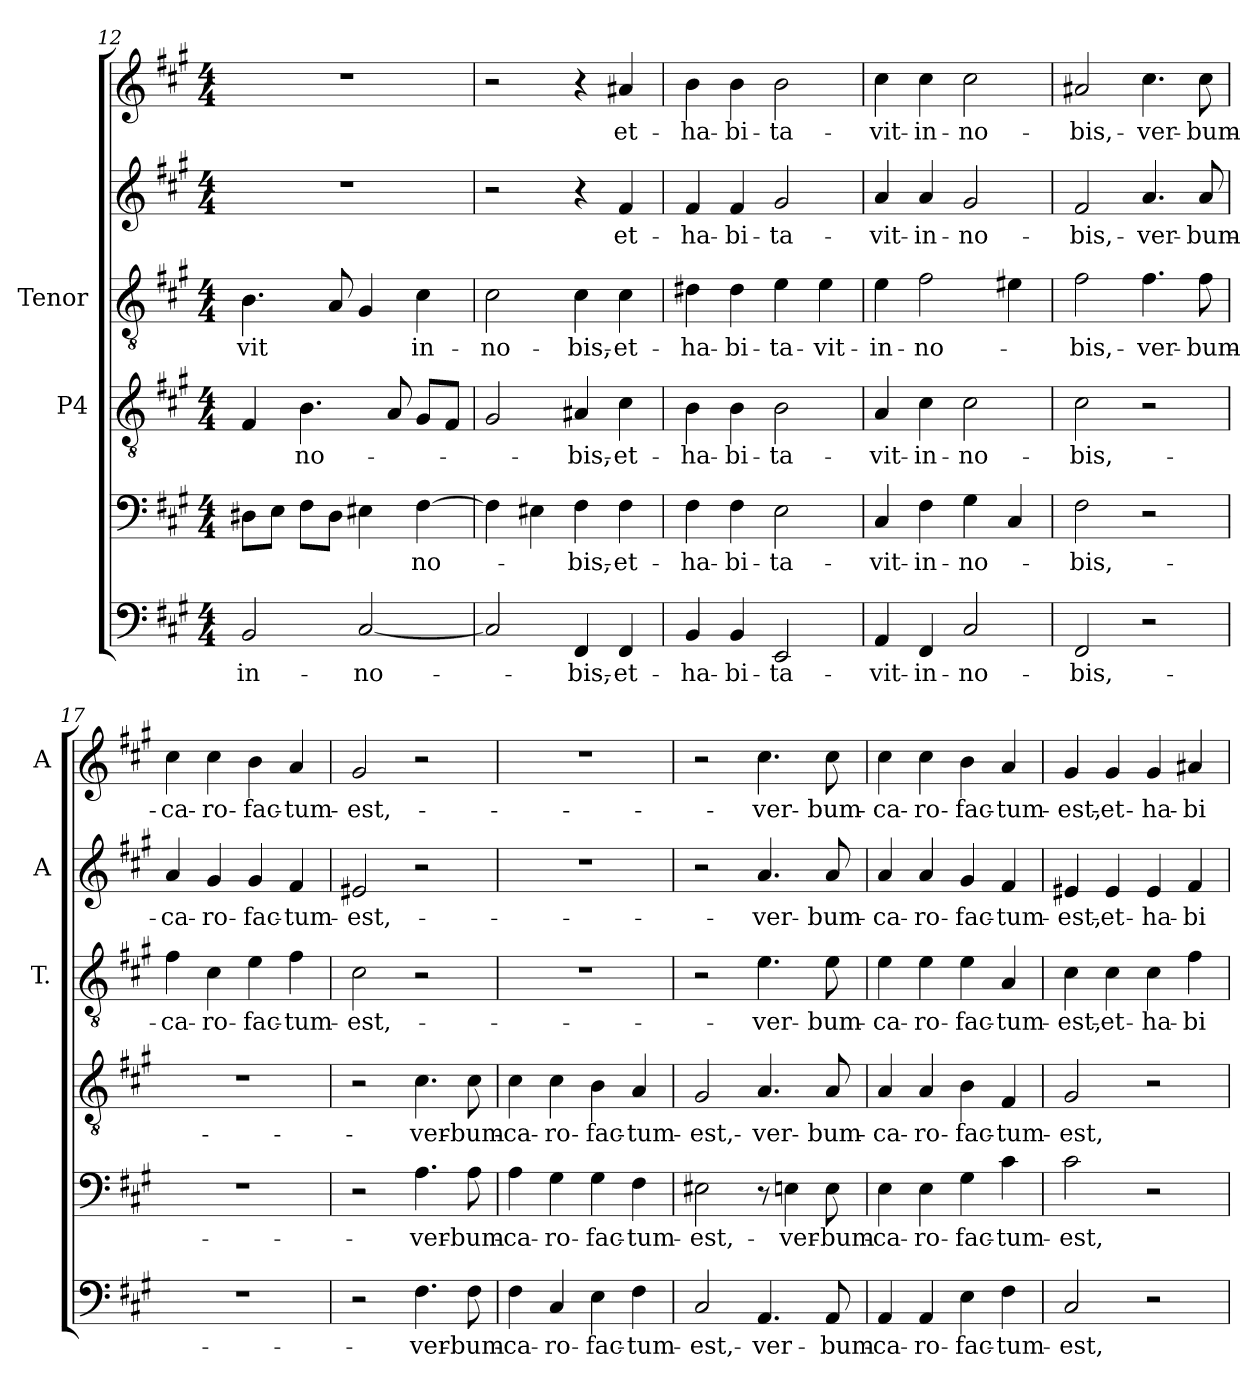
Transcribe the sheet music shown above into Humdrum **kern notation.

**kern	**text	**kern	**text	**kern	**text	**kern	**text	**kern	**text	**kern	**text
*part6	*part6	*part5	*part5	*part4	*part4	*part3	*part3	*part2	*part2	*part1	*part1
*staff6	*staff6	*staff5	*staff5	*staff4	*staff4	*staff3	*staff3	*staff2	*staff2	*staff1	*staff1
*	*	*	*	*I"P4	*	*I"Tenor	*	*	*	*	*
*	*	*	*	*	*	*I'T.	*	*I'A	*	*I'A	*
*clefF4	*	*clefF4	*	*clefGv2	*	*clefGv2	*	*clefG2	*	*clefG2	*
*	*	*	*	*ITrd7c12	*	*ITrd7c12	*	*	*	*	*
*k[f#c#g#]	*	*k[f#c#g#]	*	*k[f#c#g#]	*	*k[f#c#g#]	*	*k[f#c#g#]	*	*k[f#c#g#]	*
*A:	*	*A:	*	*A:	*	*A:	*	*A:	*	*A:	*
*M4/4	*	*M4/4	*	*M4/4	*	*M4/4	*	*M4/4	*	*M4/4	*
=12	=12	=12	=12	=12	=12	=12	=12	=12	=12	=12	=12
!	!LO:LY:b	!	!	!	!	!	!LO:LY:b	!	!	!	!
2BB/	-in-	8D#X\L	.	4FF#/	.	4.BB\	-vit	1r	.	1r	.
.	.	8E\J	.	.	.	.	.	.	.	.	.
!	!	!	!	!	!LO:LY:b	!	!	!	!	!	!
.	.	8F#\L	.	4.BB\	no-	.	.	.	.	.	.
.	.	8D#\J	.	.	.	8AA/	.	.	.	.	.
!	!LO:LY:b	!	!	!	!	!	!	!	!	!	!
[<2C#/	-no-	4E#X\	.	.	.	4GG#/	.	.	.	.	.
.	.	.	.	8AA/	.	.	.	.	.	.	.
!	!	!	!LO:LY:b	!	!	!	!LO:LY:b	!	!	!	!
.	.	[>4F#\	no-	8GG#/L	.	4C#\	in-	.	.	.	.
.	.	.	.	8FF#/J	.	.	.	.	.	.	.
!!LO:LB:g=z
=13	=13	=13	=13	=13	=13	=13	=13	=13	=13	=13	=13
!	!	!	!	!	!	!	!LO:LY:b	!	!	!	!
2C#/]	.	4F#\]	.	2GG#/	.	2C#\	-no-	2r	.	2r	.
.	.	4E#X\	.	.	.	.	.	.	.	.	.
!	!LO:LY:b	!	!LO:LY:b	!	!LO:LY:b	!	!LO:LY:b	!	!	!	!
4FF#/	-bis,-	4F#\	-bis,-	4AA#X/	-bis,-	4C#\	-bis,-	4r	.	4r	.
!	!LO:LY:b	!	!LO:LY:b	!	!LO:LY:b	!	!LO:LY:b	!	!LO:LY:b	!	!LO:LY:b
4FF#/	-et-	4F#\	-et-	4C#\	-et-	4C#\	-et-	4f#/	-et-	4a#X/	-et-
=14	=14	=14	=14	=14	=14	=14	=14	=14	=14	=14	=14
!	!LO:LY:b	!	!LO:LY:b	!	!LO:LY:b	!	!LO:LY:b	!	!LO:LY:b	!	!LO:LY:b
4BB/	-ha-	4F#\	-ha-	4BB\	-ha-	4D#X\	-ha-	4f#/	-ha-	4b\	-ha-
!	!LO:LY:b	!	!LO:LY:b	!	!LO:LY:b	!	!LO:LY:b	!	!LO:LY:b	!	!LO:LY:b
4BB/	-bi-	4F#\	-bi-	4BB\	-bi-	4D#\	-bi-	4f#/	-bi-	4b\	-bi-
!	!LO:LY:b	!	!LO:LY:b	!	!LO:LY:b	!	!LO:LY:b	!	!LO:LY:b	!	!LO:LY:b
2EE/	-ta-	2E\	-ta-	2BB\	-ta-	4E\	-ta-	2g#/	-ta-	2b\	-ta-
!	!	!	!	!	!	!	!LO:LY:b	!	!	!	!
.	.	.	.	.	.	4E\	-vit-	.	.	.	.
=15	=15	=15	=15	=15	=15	=15	=15	=15	=15	=15	=15
!	!LO:LY:b	!	!LO:LY:b	!	!LO:LY:b	!	!LO:LY:b	!	!LO:LY:b	!	!LO:LY:b
4AA/	-vit-	4C#/	-vit-	4AA/	-vit-	4E\	-in-	4a/	-vit-	4cc#\	-vit-
!	!LO:LY:b	!	!LO:LY:b	!	!LO:LY:b	!	!LO:LY:b	!	!LO:LY:b	!	!LO:LY:b
4FF#/	-in-	4F#\	-in-	4C#\	-in-	2F#\	-no-	4a/	-in-	4cc#\	-in-
!	!LO:LY:b	!	!LO:LY:b	!	!LO:LY:b	!	!	!	!LO:LY:b	!	!LO:LY:b
2C#/	-no-	4G#\	-no-	2C#\	-no-	.	.	2g#/	-no-	2cc#\	-no-
.	.	4C#/	.	.	.	4E#X\	.	.	.	.	.
=16	=16	=16	=16	=16	=16	=16	=16	=16	=16	=16	=16
!	!LO:LY:b	!	!LO:LY:b	!	!LO:LY:b	!	!LO:LY:b	!	!LO:LY:b	!	!LO:LY:b
2FF#/	-bis,-	2F#\	-bis,-	2C#\	-bis,-	2F#\	-bis,-	2f#/	-bis,-	2a#X/	-bis,-
!	!	!	!	!	!	!	!LO:LY:b	!	!LO:LY:b	!	!LO:LY:b
2r	.	2r	.	2r	.	4.F#\	-ver-	4.a/	-ver-	4.cc#\	-ver-
!	!	!	!	!	!	!	!LO:LY:b	!	!LO:LY:b	!	!LO:LY:b
.	.	.	.	.	.	8F#\	-bum-	8a/	-bum-	8cc#\	-bum-
=17	=17	=17	=17	=17	=17	=17	=17	=17	=17	=17	=17
!	!	!	!	!	!	!	!LO:LY:b	!	!LO:LY:b	!	!LO:LY:b
1r	.	1r	.	1r	.	4F#\	-ca-	4a/	-ca-	4cc#\	-ca-
!	!	!	!	!	!	!	!LO:LY:b	!	!LO:LY:b	!	!LO:LY:b
.	.	.	.	.	.	4C#\	-ro-	4g#/	-ro-	4cc#\	-ro-
!	!	!	!	!	!	!	!LO:LY:b	!	!LO:LY:b	!	!LO:LY:b
.	.	.	.	.	.	4E\	-fac-	4g#/	-fac-	4b\	-fac-
!	!	!	!	!	!	!	!LO:LY:b	!	!LO:LY:b	!	!LO:LY:b
.	.	.	.	.	.	4F#\	-tum-	4f#/	-tum-	4a/	-tum-
!!LO:PB:g=z
=18	=18	=18	=18	=18	=18	=18	=18	=18	=18	=18	=18
!	!	!	!	!	!	!	!LO:LY:b	!	!LO:LY:b	!	!LO:LY:b
2r	.	2r	.	2r	.	2C#\	-est,-	2e#X/	-est,-	2g#/	-est,-
!	!LO:LY:b	!	!LO:LY:b	!	!LO:LY:b	!	!	!	!	!	!
4.F#\	-ver-	4.A\	-ver-	4.C#\	-ver-	2r	.	2r	.	2r	.
!	!LO:LY:b	!	!LO:LY:b	!	!LO:LY:b	!	!	!	!	!	!
8F#\	-bum-	8A\	-bum-	8C#\	-bum-	.	.	.	.	.	.
=19	=19	=19	=19	=19	=19	=19	=19	=19	=19	=19	=19
!	!LO:LY:b	!	!LO:LY:b	!	!LO:LY:b	!	!	!	!	!	!
4F#\	-ca-	4A\	-ca-	4C#\	-ca-	1r	.	1r	.	1r	.
!	!LO:LY:b	!	!LO:LY:b	!	!LO:LY:b	!	!	!	!	!	!
4C#/	-ro-	4G#\	-ro-	4C#\	-ro-	.	.	.	.	.	.
!	!LO:LY:b	!	!LO:LY:b	!	!LO:LY:b	!	!	!	!	!	!
4E\	-fac-	4G#\	-fac-	4BB\	-fac-	.	.	.	.	.	.
!	!LO:LY:b	!	!LO:LY:b	!	!LO:LY:b	!	!	!	!	!	!
4F#\	-tum-	4F#\	-tum-	4AA/	-tum-	.	.	.	.	.	.
=20	=20	=20	=20	=20	=20	=20	=20	=20	=20	=20	=20
!	!LO:LY:b	!	!LO:LY:b	!	!LO:LY:b	!	!	!	!	!	!
2C#/	-est,-	2E#X\	-est,-	2GG#/	-est,-	2r	.	2r	.	2r	.
!	!LO:LY:b	!	!	!	!LO:LY:b	!	!LO:LY:b	!	!LO:LY:b	!	!LO:LY:b
4.AA/	-ver-	8r	.	4.AA/	-ver-	4.E\	-ver-	4.a/	-ver-	4.cc#\	-ver-
!	!	!	!LO:LY:b	!	!	!	!	!	!	!	!
.	.	4En\	-ver-	.	.	.	.	.	.	.	.
!	!LO:LY:b	!	!LO:LY:b	!	!LO:LY:b	!	!LO:LY:b	!	!LO:LY:b	!	!LO:LY:b
8AA/	-bum-	8E\	-bum-	8AA/	-bum-	8E\	-bum-	8a/	-bum-	8cc#\	-bum-
=21	=21	=21	=21	=21	=21	=21	=21	=21	=21	=21	=21
!	!LO:LY:b	!	!LO:LY:b	!	!LO:LY:b	!	!LO:LY:b	!	!LO:LY:b	!	!LO:LY:b
4AA/	-ca-	4E\	-ca-	4AA/	-ca-	4E\	-ca-	4a/	-ca-	4cc#\	-ca-
!	!LO:LY:b	!	!LO:LY:b	!	!LO:LY:b	!	!LO:LY:b	!	!LO:LY:b	!	!LO:LY:b
4AA/	-ro-	4E\	-ro-	4AA/	-ro-	4E\	-ro-	4a/	-ro-	4cc#\	-ro-
!	!LO:LY:b	!	!LO:LY:b	!	!LO:LY:b	!	!LO:LY:b	!	!LO:LY:b	!	!LO:LY:b
4E\	-fac-	4G#\	-fac-	4BB\	-fac-	4E\	-fac-	4g#/	-fac-	4b\	-fac-
!	!LO:LY:b	!	!LO:LY:b	!	!LO:LY:b	!	!LO:LY:b	!	!LO:LY:b	!	!LO:LY:b
4F#\	-tum-	4c#\	-tum-	4FF#/	-tum-	4AA/	-tum-	4f#/	-tum-	4a/	-tum-
=22	=22	=22	=22	=22	=22	=22	=22	=22	=22	=22	=22
!	!LO:LY:b	!	!LO:LY:b	!	!LO:LY:b	!	!LO:LY:b	!	!LO:LY:b	!	!LO:LY:b
2C#/	-est,-	2c#\	-est,-	2GG#/	-est,-	4C#\	-est,-	4e#X/	-est,-	4g#/	-est,-
!	!	!	!	!	!	!	!LO:LY:b	!	!LO:LY:b	!	!LO:LY:b
.	.	.	.	.	.	4C#\	-et-	4e#/	-et-	4g#/	-et-
!	!	!	!	!	!	!	!LO:LY:b	!	!LO:LY:b	!	!LO:LY:b
2r	.	2r	.	2r	.	4C#\	-ha-	4e#/	-ha-	4g#/	-ha-
!	!	!	!	!	!	!	!LO:LY:b	!	!LO:LY:b	!	!LO:LY:b
.	.	.	.	.	.	4F#\	-bi-	4f#/	-bi-	4a#X/	-bi-
=	=	=	=	=	=	=	=	=	=	=	=
*-	*-	*-	*-	*-	*-	*-	*-	*-	*-	*-	*-
